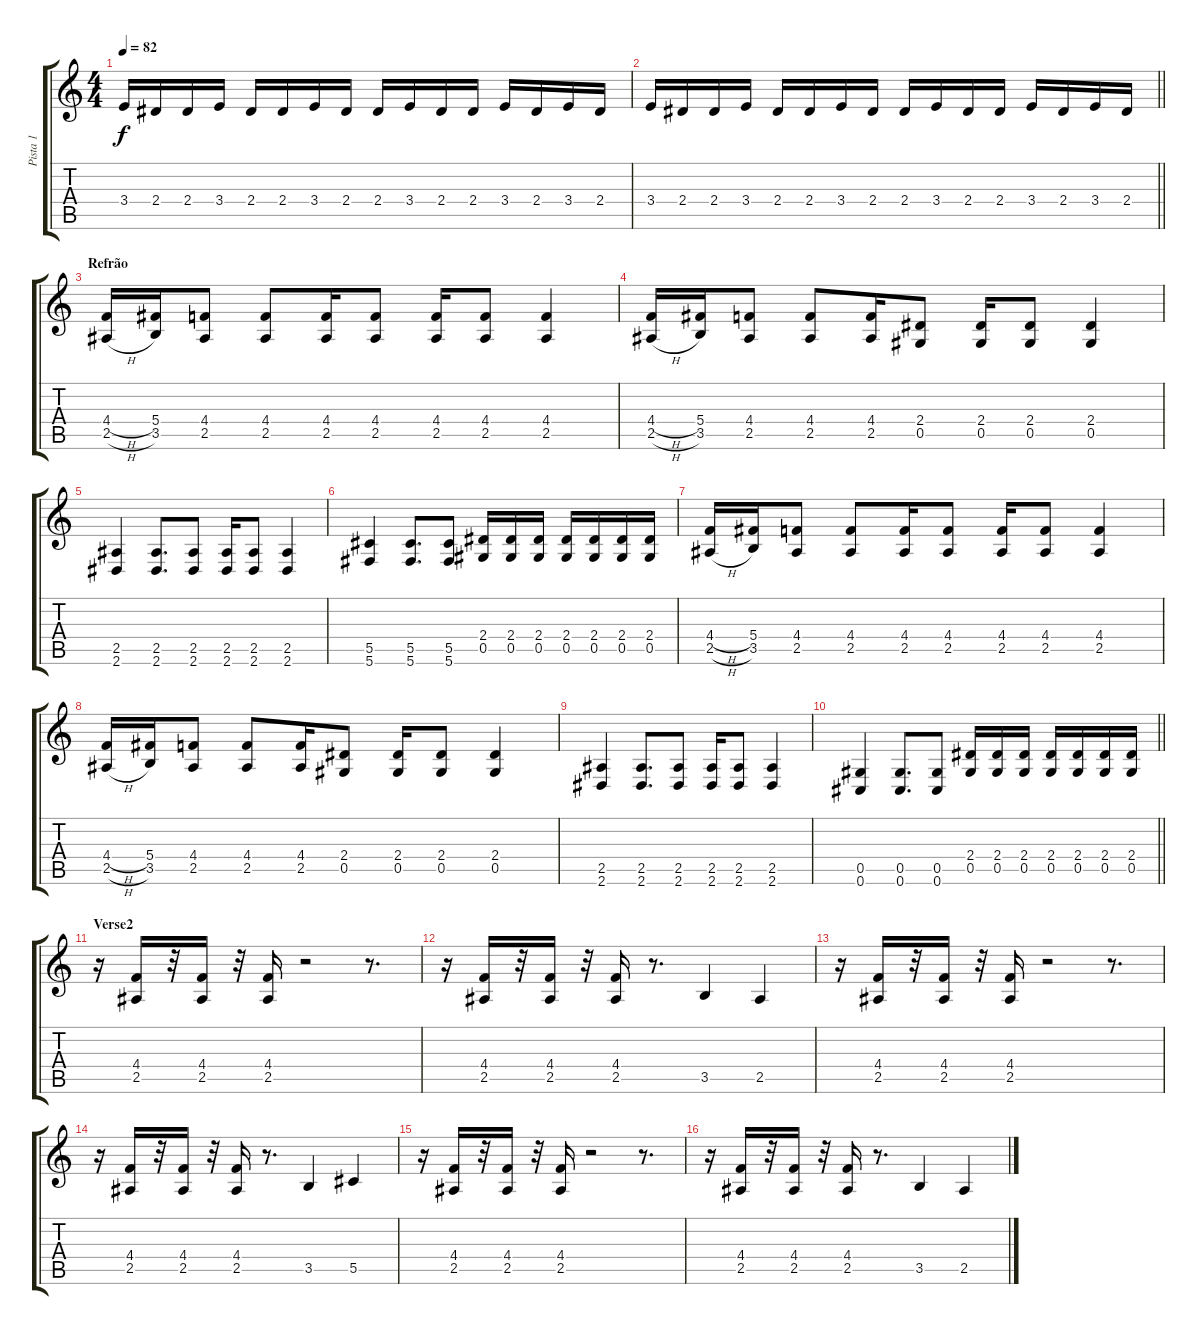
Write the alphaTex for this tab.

\track ("Pista 1" "Pista 1") {instrument distortionguitar}
\staff {score tabs}
\tuning (Eb4 Bb3 Gb3 Db3 Ab2 Db2) {hide}
\ts (4 4)
\tempo 82
\clef g2
\ks c
3.4.16{dy f} 2.4.16 2.4.16 3.4.16 2.4.16 2.4.16 3.4.16 2.4.16 2.4.16 3.4.16 2.4.16 2.4.16 3.4.16 2.4.16 3.4.16 2.4.16 |
\barLineRight lightlight
3.4.16 2.4.16 2.4.16 3.4.16 2.4.16 2.4.16 3.4.16 2.4.16 2.4.16 3.4.16 2.4.16 2.4.16 3.4.16 2.4.16 3.4.16 2.4.16 |
\section ("" "Refrão")
(4.4{h} 2.5{h}).16 (5.4 3.5).16 (4.4 2.5).8 (4.4 2.5).8 (4.4 2.5).16 (4.4 2.5).8 (4.4 2.5).16 (4.4 2.5).8 (4.4 2.5).4 |
(4.4{h} 2.5{h}).16 (5.4 3.5).16 (4.4 2.5).8 (4.4 2.5).8 (4.4 2.5).16 (2.4 0.5).8 (2.4 0.5).16 (2.4 0.5).8 (2.4 0.5).4 |
(2.5 2.6).4 (2.5 2.6).8{d} (2.5 2.6).8 (2.5 2.6).16 (2.5 2.6).8 (2.5 2.6).4 |
(5.5 5.6).4 (5.5 5.6).8{d} (5.5 5.6).8 (2.4 0.5).16 (2.4 0.5).16 (2.4 0.5).16 (2.4 0.5).16 (2.4 0.5).16 (2.4 0.5).16 (2.4 0.5).16 |
(4.4{h} 2.5{h}).16 (5.4 3.5).16 (4.4 2.5).8 (4.4 2.5).8 (4.4 2.5).16 (4.4 2.5).8 (4.4 2.5).16 (4.4 2.5).8 (4.4 2.5).4 |
(4.4{h} 2.5{h}).16 (5.4 3.5).16 (4.4 2.5).8 (4.4 2.5).8 (4.4 2.5).16 (2.4 0.5).8 (2.4 0.5).16 (2.4 0.5).8 (2.4 0.5).4 |
(2.5 2.6).4 (2.5 2.6).8{d} (2.5 2.6).8 (2.5 2.6).16 (2.5 2.6).8 (2.5 2.6).4 |
\barLineRight lightlight
(0.5 0.6).4 (0.5 0.6).8{d} (0.5 0.6).8 (2.4 0.5).16 (2.4 0.5).16 (2.4 0.5).16 (2.4 0.5).16 (2.4 0.5).16 (2.4 0.5).16 (2.4 0.5).16 |
\section ("" "Verse2")
r.16 (4.4 2.5).16 r.32 (4.4 2.5).16 r.32 (4.4 2.5).16 r.2 r.8{d} |
r.16 (4.4 2.5).16 r.32 (4.4 2.5).16 r.32 (4.4 2.5).16 r.8{d} 3.5.4 2.5.4 |
r.16 (4.4 2.5).16 r.32 (4.4 2.5).16 r.32 (4.4 2.5).16 r.2 r.8{d} |
r.16 (4.4 2.5).16 r.32 (4.4 2.5).16 r.32 (4.4 2.5).16 r.8{d} 3.5.4 5.5.4 |
r.16 (4.4 2.5).16 r.32 (4.4 2.5).16 r.32 (4.4 2.5).16 r.2 r.8{d} |
r.16 (4.4 2.5).16 r.32 (4.4 2.5).16 r.32 (4.4 2.5).16 r.8{d} 3.5.4 2.5.4
